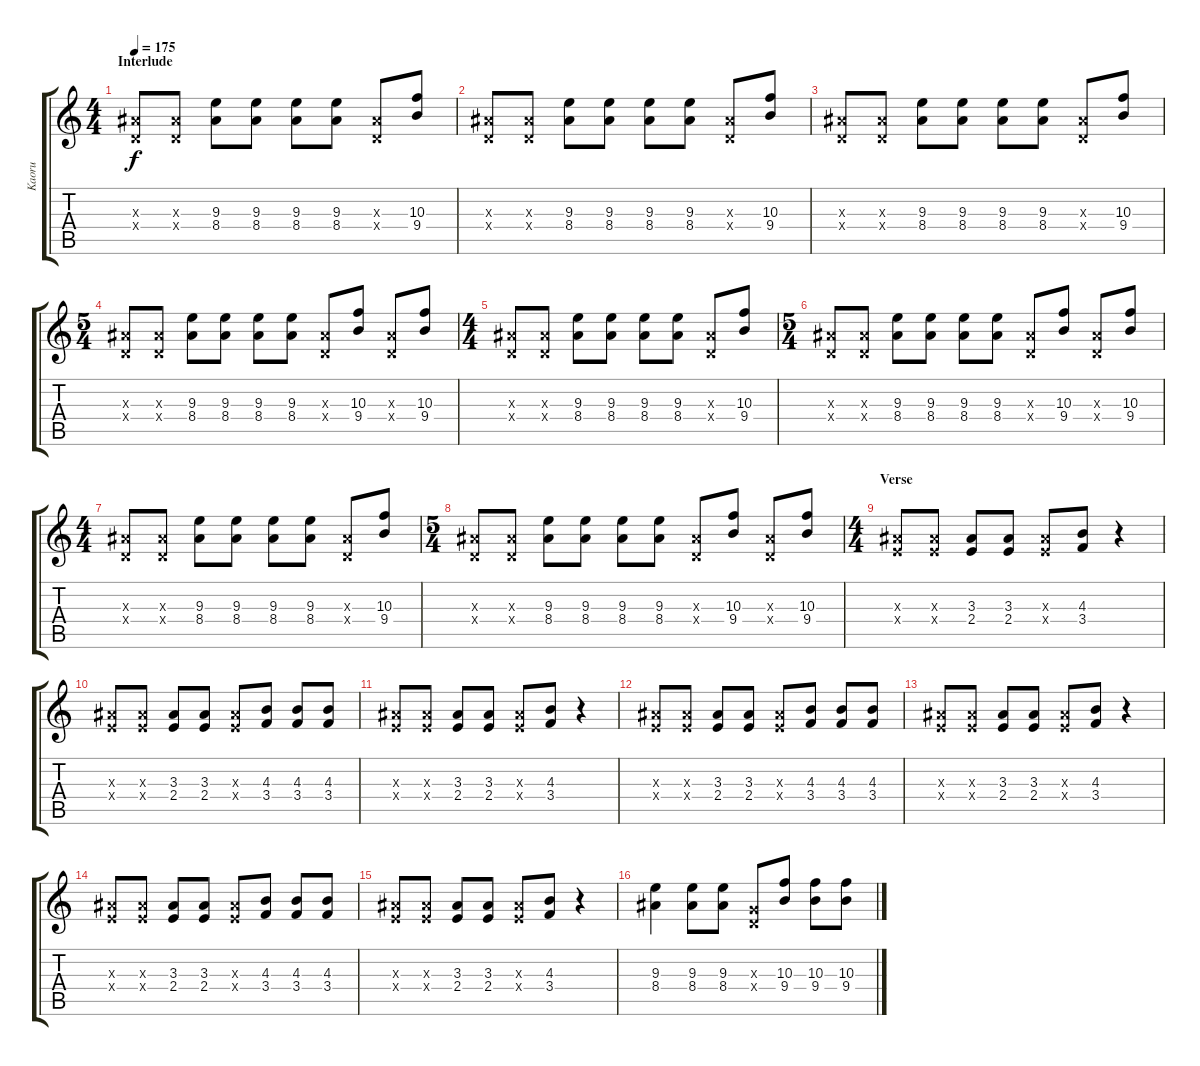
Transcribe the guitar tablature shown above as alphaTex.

\track ("Kaoru" "Kaoru") {instrument distortionguitar}
\staff {score tabs}
\tuning (E4 B3 G3 D3 A2 E2) {hide}
\ts (4 4)
\section ("" "Interlude")
\tempo 175
\clef g2
\ks c
(3.3{x} 0.4{x}).8{dy f} (3.3{x} 0.4{x}).8 (9.3 8.4).8 (9.3 8.4).8 (9.3 8.4).8 (9.3 8.4).8 (3.3{x} 0.4{x}).8 (10.3 9.4).8 |
(3.3{x} 0.4{x}).8 (3.3{x} 0.4{x}).8 (9.3 8.4).8 (9.3 8.4).8 (9.3 8.4).8 (9.3 8.4).8 (3.3{x} 0.4{x}).8 (10.3 9.4).8 |
(3.3{x} 0.4{x}).8 (3.3{x} 0.4{x}).8 (9.3 8.4).8 (9.3 8.4).8 (9.3 8.4).8 (9.3 8.4).8 (3.3{x} 0.4{x}).8 (10.3 9.4).8 |
\ts (5 4)
(3.3{x} 0.4{x}).8 (3.3{x} 0.4{x}).8 (9.3 8.4).8 (9.3 8.4).8 (9.3 8.4).8 (9.3 8.4).8 (3.3{x} 0.4{x}).8 (10.3 9.4).8 (3.3{x} 0.4{x}).8 (10.3 9.4).8 |
\ts (4 4)
(3.3{x} 0.4{x}).8 (3.3{x} 0.4{x}).8 (9.3 8.4).8 (9.3 8.4).8 (9.3 8.4).8 (9.3 8.4).8 (3.3{x} 0.4{x}).8 (10.3 9.4).8 |
\ts (5 4)
(3.3{x} 0.4{x}).8 (3.3{x} 0.4{x}).8 (9.3 8.4).8 (9.3 8.4).8 (9.3 8.4).8 (9.3 8.4).8 (3.3{x} 0.4{x}).8 (10.3 9.4).8 (3.3{x} 0.4{x}).8 (10.3 9.4).8 |
\ts (4 4)
(3.3{x} 0.4{x}).8 (3.3{x} 0.4{x}).8 (9.3 8.4).8 (9.3 8.4).8 (9.3 8.4).8 (9.3 8.4).8 (3.3{x} 0.4{x}).8 (10.3 9.4).8 |
\ts (5 4)
(3.3{x} 0.4{x}).8 (3.3{x} 0.4{x}).8 (9.3 8.4).8 (9.3 8.4).8 (9.3 8.4).8 (9.3 8.4).8 (3.3{x} 0.4{x}).8 (10.3 9.4).8 (3.3{x} 0.4{x}).8 (10.3 9.4).8 |
\ts (4 4)
\section ("" "Verse")
(3.3{x} 2.4{x}).8 (3.3{x} 2.4{x}).8 (3.3 2.4).8 (3.3 2.4).8 (3.3{x} 2.4{x}).8 (4.3 3.4).8 r.4 |
(3.3{x} 2.4{x}).8 (3.3{x} 2.4{x}).8 (3.3 2.4).8 (3.3 2.4).8 (3.3{x} 2.4{x}).8 (4.3 3.4).8 (4.3 3.4).8 (4.3 3.4).8 |
(3.3{x} 2.4{x}).8 (3.3{x} 2.4{x}).8 (3.3 2.4).8 (3.3 2.4).8 (3.3{x} 2.4{x}).8 (4.3 3.4).8 r.4 |
(3.3{x} 2.4{x}).8 (3.3{x} 2.4{x}).8 (3.3 2.4).8 (3.3 2.4).8 (3.3{x} 2.4{x}).8 (4.3 3.4).8 (4.3 3.4).8 (4.3 3.4).8 |
(3.3{x} 2.4{x}).8 (3.3{x} 2.4{x}).8 (3.3 2.4).8 (3.3 2.4).8 (3.3{x} 2.4{x}).8 (4.3 3.4).8 r.4 |
(3.3{x} 2.4{x}).8 (3.3{x} 2.4{x}).8 (3.3 2.4).8 (3.3 2.4).8 (3.3{x} 2.4{x}).8 (4.3 3.4).8 (4.3 3.4).8 (4.3 3.4).8 |
(3.3{x} 2.4{x}).8 (3.3{x} 2.4{x}).8 (3.3 2.4).8 (3.3 2.4).8 (3.3{x} 2.4{x}).8 (4.3 3.4).8 r.4 |
(9.3 8.4).4 (9.3 8.4).8 (9.3 8.4).8 (0.3{x} 0.4{x}).8 (10.3 9.4).8 (10.3 9.4).8 (10.3 9.4).8
